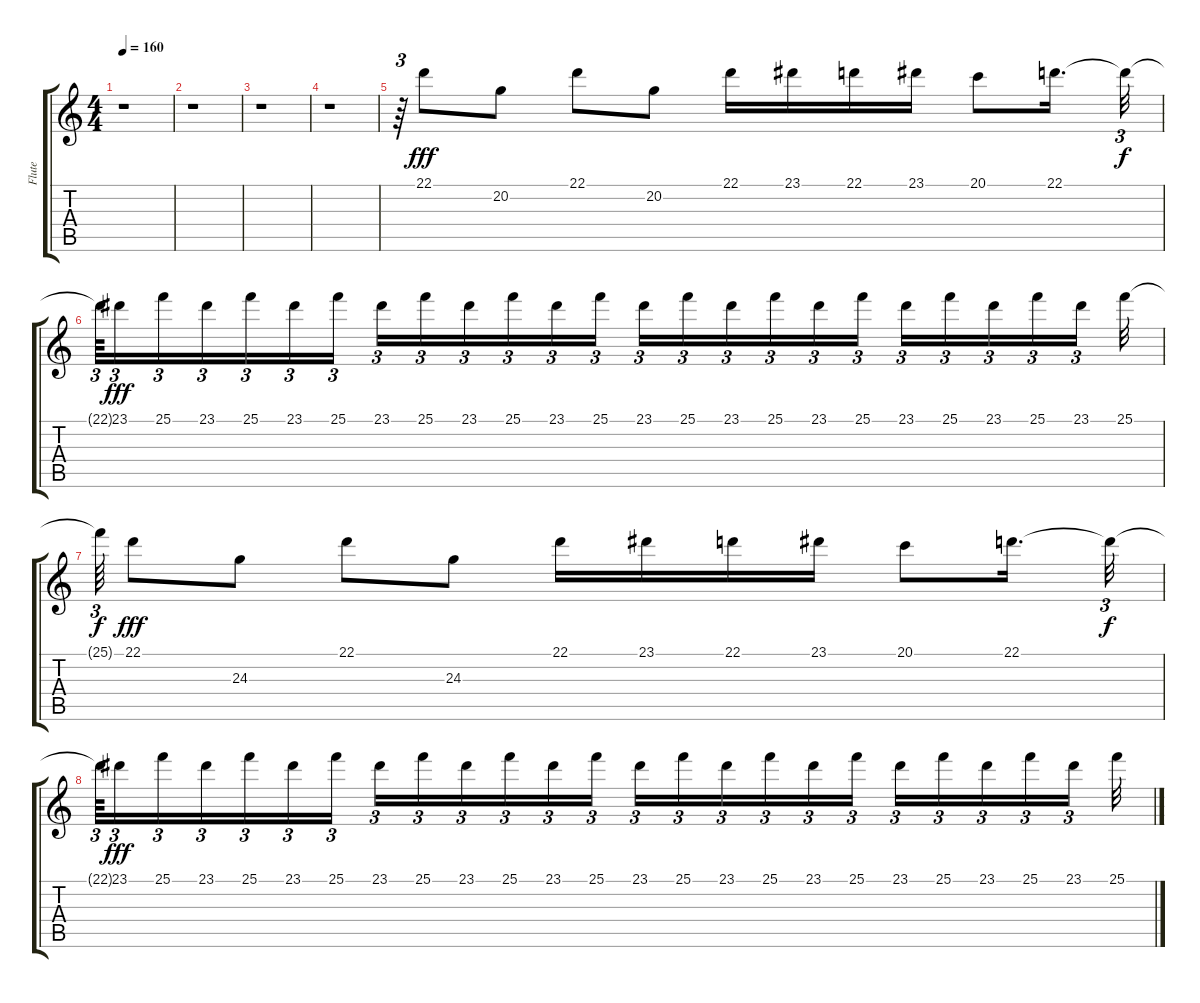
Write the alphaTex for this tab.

\track ("Flute" "Flute") {instrument piccolo}
\staff {score tabs}
\tuning (E4 B3 G3 D3 A2 E2) {hide}
\ts (4 4)
\tempo 160
\clef g2
\ks c
r.1{dy f} |
r.1 |
r.1 |
r.1 |
r.64{tu (3 2)} 22.1.8{dy fff} 20.2.8 22.1.8 20.2.8 22.1.16 23.1.16 22.1.16 23.1.16 20.1.8 22.1.16{d} 22.1{t}.32{tu (3 2) dy f} |
22.1{t}.64{tu (3 2)} 23.1.16{tu (3 2) dy fff} 25.1.16{tu (3 2)} 23.1.16{tu (3 2)} 25.1.16{tu (3 2)} 23.1.16{tu (3 2)} 25.1.16{tu (3 2)} 23.1.16{tu (3 2)} 25.1.16{tu (3 2)} 23.1.16{tu (3 2)} 25.1.16{tu (3 2)} 23.1.16{tu (3 2)} 25.1.16{tu (3 2)} 23.1.16{tu (3 2)} 25.1.16{tu (3 2)} 23.1.16{tu (3 2)} 25.1.16{tu (3 2)} 23.1.16{tu (3 2)} 25.1.16{tu (3 2)} 23.1.16{tu (3 2)} 25.1.16{tu (3 2)} 23.1.16{tu (3 2)} 25.1.16{tu (3 2)} 23.1.16{tu (3 2)} 25.1.32 |
25.1{t}.64{tu (3 2) dy f} 22.1.8{dy fff} 24.3.8 22.1.8 24.3.8 22.1.16 23.1.16 22.1.16 23.1.16 20.1.8 22.1.16{d} 22.1{t}.32{tu (3 2) dy f} |
22.1{t}.64{tu (3 2)} 23.1.16{tu (3 2) dy fff} 25.1.16{tu (3 2)} 23.1.16{tu (3 2)} 25.1.16{tu (3 2)} 23.1.16{tu (3 2)} 25.1.16{tu (3 2)} 23.1.16{tu (3 2)} 25.1.16{tu (3 2)} 23.1.16{tu (3 2)} 25.1.16{tu (3 2)} 23.1.16{tu (3 2)} 25.1.16{tu (3 2)} 23.1.16{tu (3 2)} 25.1.16{tu (3 2)} 23.1.16{tu (3 2)} 25.1.16{tu (3 2)} 23.1.16{tu (3 2)} 25.1.16{tu (3 2)} 23.1.16{tu (3 2)} 25.1.16{tu (3 2)} 23.1.16{tu (3 2)} 25.1.16{tu (3 2)} 23.1.16{tu (3 2)} 25.1.32
